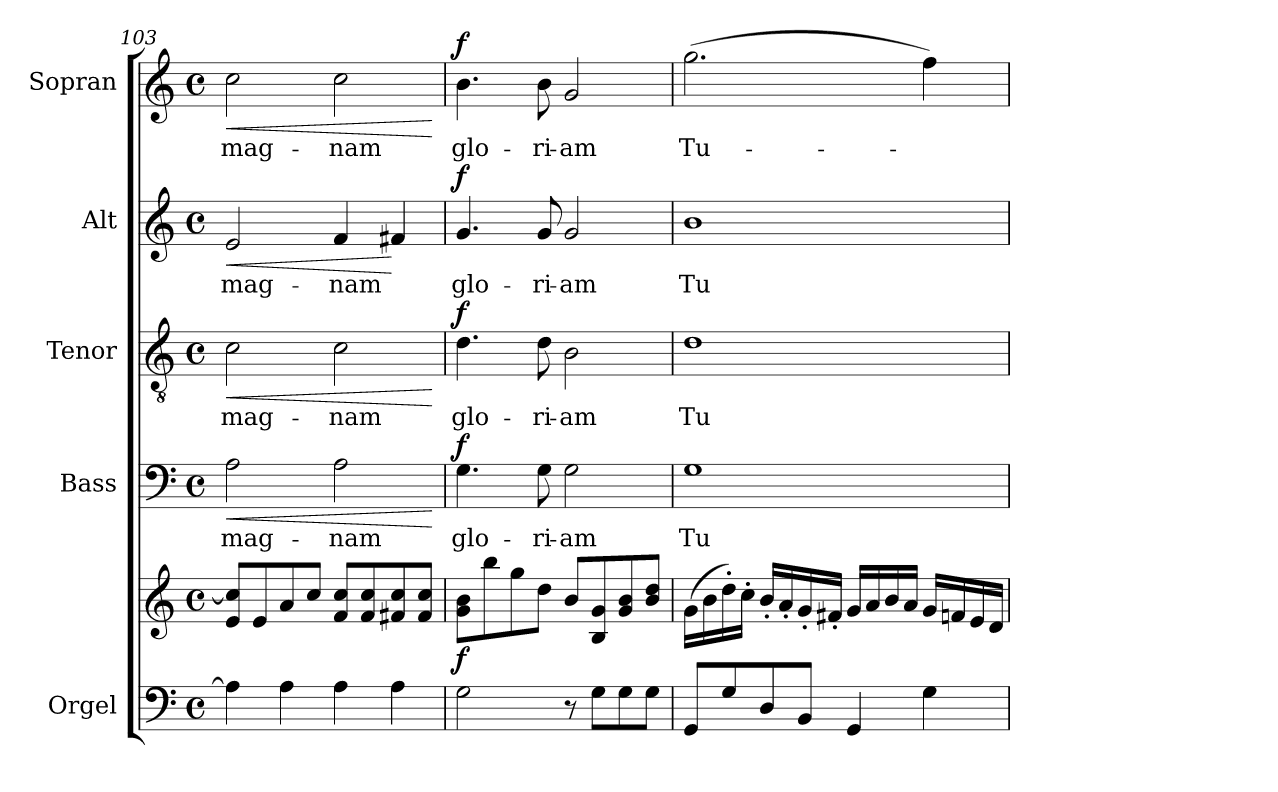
**kern	**kern	**dynam	**kern	**text	**dynam	**kern	**text	**dynam	**kern	**text	**dynam	**kern	**text	**dynam
*part5	*part5	*part5	*part4	*part4	*part4	*part3	*part3	*part3	*part2	*part2	*part2	*part1	*part1	*part1
*staff6	*staff5	*staff5/6	*staff4	*staff4	*staff4	*staff3	*staff3	*staff3	*staff2	*staff2	*staff2	*staff1	*staff1	*staff1
*I"Orgel	*	*	*I"Bass	*	*	*I"Tenor	*	*	*I"Alt	*	*	*I"Sopran	*	*
*I'Org.	*	*	*I'B.	*	*	*I'T.	*	*	*I'A.	*	*	*I'S.	*	*
*clefF4	*clefG2	*	*clefF4	*	*	*clefGv2	*	*	*clefG2	*	*	*clefG2	*	*
*k[]	*k[]	*	*k[]	*	*	*k[]	*	*	*k[]	*	*	*k[]	*	*
*C:	*C:	*	*C:	*	*	*C:	*	*	*C:	*	*	*C:	*	*
*M4/4	*M4/4	*	*M4/4	*	*	*M4/4	*	*	*M4/4	*	*	*M4/4	*	*
*met(c)	*met(c)	*	*met(c)	*	*	*met(c)	*	*	*met(c)	*	*	*met(c)	*	*
=103	=103	=103	=103	=103	=103	=103	=103	=103	=103	=103	=103	=103	=103	=103
!	!	!	!	!LO:LY:b	!LO:HP:b	!	!LO:LY:b	!LO:HP:b	!	!LO:LY:b	!LO:HP:b	!	!LO:LY:b	!LO:HP:b
4A\]	8e/ 8cc/]L	.	2A\	mag-	<	2c\	mag-	<	2e/	mag-	<	2cc\	mag-	<
.	8e/	.	.	.	.	.	.	.	.	.	.	.	.	.
4A\	8a/	.	.	.	.	.	.	.	.	.	.	.	.	.
.	8cc/J	.	.	.	.	.	.	.	.	.	.	.	.	.
!	!	!	!	!LO:LY:b	!	!	!LO:LY:b	!	!	!LO:LY:b	!	!	!LO:LY:b	!
4A\	8f/ 8cc/L	.	2A\	-nam	.	2c\	-nam	.	4f/	-nam	.	2cc\	-nam	.
.	8f/ 8cc/	.	.	.	.	.	.	.	.	.	.	.	.	.
4A\	8f#X/ 8cc/	.	.	.	.	.	.	.	4f#X/	.	[	.	.	.
.	8f#/ 8cc/J	.	.	.	.	.	.	.	.	.	.	.	.	.
.	.	.	.	.	[	.	.	[	.	.	.	.	.	[
!!LO:LB:g=z
=104	=104	=104	=104	=104	=104	=104	=104	=104	=104	=104	=104	=104	=104	=104
!	!	!LO:DY:b	!	!LO:LY:b	!LO:DY:a	!	!LO:LY:b	!LO:DY:a	!	!LO:LY:b	!LO:DY:a	!	!LO:LY:b	!LO:DY:a
2G\	8g\ 8b\L	f	4.G\	glo-	f	4.d\	glo-	f	4.g/	glo-	f	4.b\	glo-	f
.	8bb\	.	.	.	.	.	.	.	.	.	.	.	.	.
.	8gg\	.	.	.	.	.	.	.	.	.	.	.	.	.
!	!	!	!	!LO:LY:b	!	!	!LO:LY:b	!	!	!LO:LY:b	!	!	!LO:LY:b	!
.	8dd\J	.	8G\	-ri-	.	8d\	-ri-	.	8g/	-ri-	.	8b\	-ri-	.
!	!	!	!	!LO:LY:b	!	!	!LO:LY:b	!	!	!LO:LY:b	!	!	!LO:LY:b	!
8r	8b/L	.	2G\	-am	.	2B\	-am	.	2g/	-am	.	2g/	-am	.
8G\L	8B/ 8g/	.	.	.	.	.	.	.	.	.	.	.	.	.
8G\	8g/ 8b/	.	.	.	.	.	.	.	.	.	.	.	.	.
8G\J	8b/ 8dd/J	.	.	.	.	.	.	.	.	.	.	.	.	.
=105	=105	=105	=105	=105	=105	=105	=105	=105	=105	=105	=105	=105	=105	=105
!	!	!	!	!LO:LY:b	!	!	!LO:LY:b	!	!	!LO:LY:b	!	!	!LO:LY:b	!
8GG/L	(>16g\LL	.	1G	Tu-	.	1d	Tu-	.	1b	Tu-	.	(>2.gg\	Tu-	.
.	16b\	.	.	.	.	.	.	.	.	.	.	.	.	.
8G/	16dd'>\)	.	.	.	.	.	.	.	.	.	.	.	.	.
.	16cc'>\JJ	.	.	.	.	.	.	.	.	.	.	.	.	.
8D/	16b'</LL	.	.	.	.	.	.	.	.	.	.	.	.	.
.	16a'</	.	.	.	.	.	.	.	.	.	.	.	.	.
8BB/J	16g'</	.	.	.	.	.	.	.	.	.	.	.	.	.
.	16f#X'</JJ	.	.	.	.	.	.	.	.	.	.	.	.	.
4GG/	16g/LL	.	.	.	.	.	.	.	.	.	.	.	.	.
.	16a/	.	.	.	.	.	.	.	.	.	.	.	.	.
.	16b/	.	.	.	.	.	.	.	.	.	.	.	.	.
.	16a/JJ	.	.	.	.	.	.	.	.	.	.	.	.	.
4G\	16g/LL	.	.	.	.	.	.	.	.	.	.	4ff\)	.	.
.	16fn/	.	.	.	.	.	.	.	.	.	.	.	.	.
.	16e/	.	.	.	.	.	.	.	.	.	.	.	.	.
.	16d/JJ	.	.	.	.	.	.	.	.	.	.	.	.	.
=	=	=	=	=	=	=	=	=	=	=	=	=	=	=
*-	*-	*-	*-	*-	*-	*-	*-	*-	*-	*-	*-	*-	*-	*-
